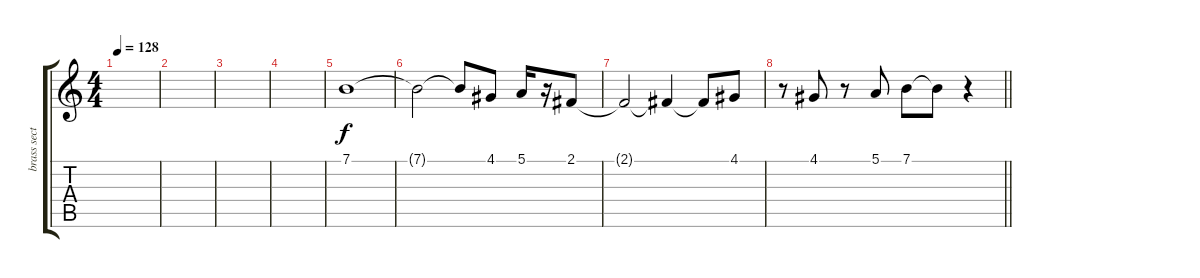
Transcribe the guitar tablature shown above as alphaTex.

\track ("brass section" "brass sect") {instrument brasssection}
\staff {score tabs}
\tuning (E4 B3 G3 D3 A2 E2) {hide}
\ts (4 4)
\tempo 128
\clef g2
\ks c
|
|
|
|
7.1.1 |
7.1{t}.2 7.1{t}.8 4.1.8 5.1.16 r.16 2.1.8 |
2.1{t}.2 2.1{t}.4 2.1{t}.8 4.1.8 |
\barLineRight lightlight
r.8 4.1.8 r.8 5.1.8 7.1.8 7.1{t}.8 r.4
